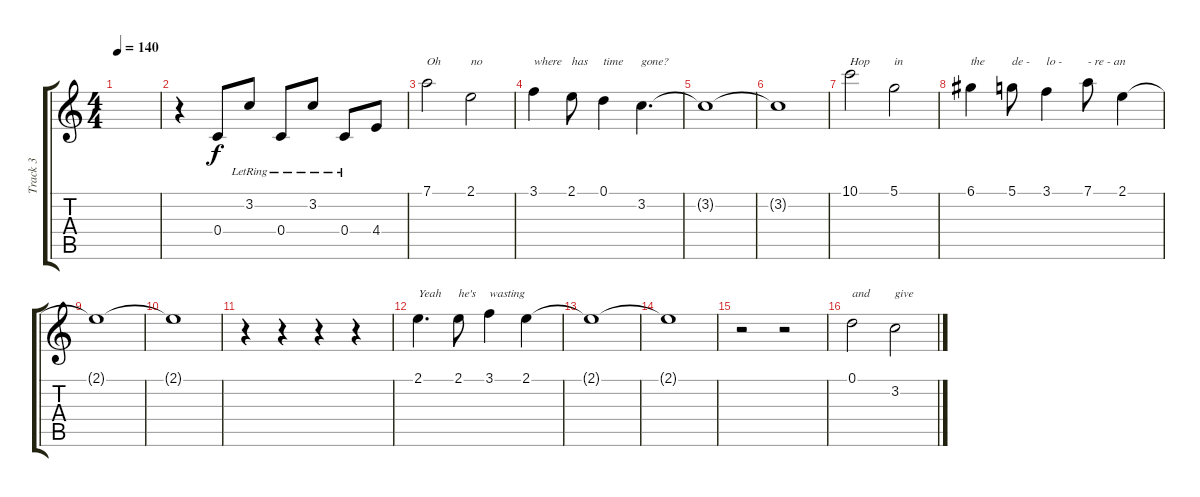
\track ("Track 3" "Track 3") {instrument overdrivenguitar}
\staff {score tabs}
\tuning (D4 A3 F3 C3 G2 C2) {hide}
\ts (4 4)
\tempo 140
\clef g2
\ks c
|
r.4 0.4.8 3.2{lr}.8 0.4{lr}.8 3.2{lr}.8 0.4{lr}.8 4.4.8 |
7.1.2{txt "Oh"} 2.1.2{txt "no"} |
3.1.4{txt "where"} 2.1.8{txt "has"} 0.1.4{txt "time"} 3.2.4{d txt "gone?"} |
3.2{t}.1 |
3.2{t}.1 |
10.1.2{txt "Hop"} 5.1.2{txt "in"} |
6.1.4{txt "the"} 5.1.8{txt "de -"} 3.1.4{txt "lo -"} 7.1.8{txt "- re - an"} 2.1.4 |
2.1{t}.1 |
2.1{t}.1 |
r.4 r.4 r.4 r.4 |
2.1.4{d txt "Yeah"} 2.1.8{txt "he's"} 3.1.4{txt "wasting"} 2.1.4 |
2.1{t}.1 |
2.1{t}.1 |
r.2 r.2 |
0.1.2{txt "and"} 3.2.2{txt "give"}
